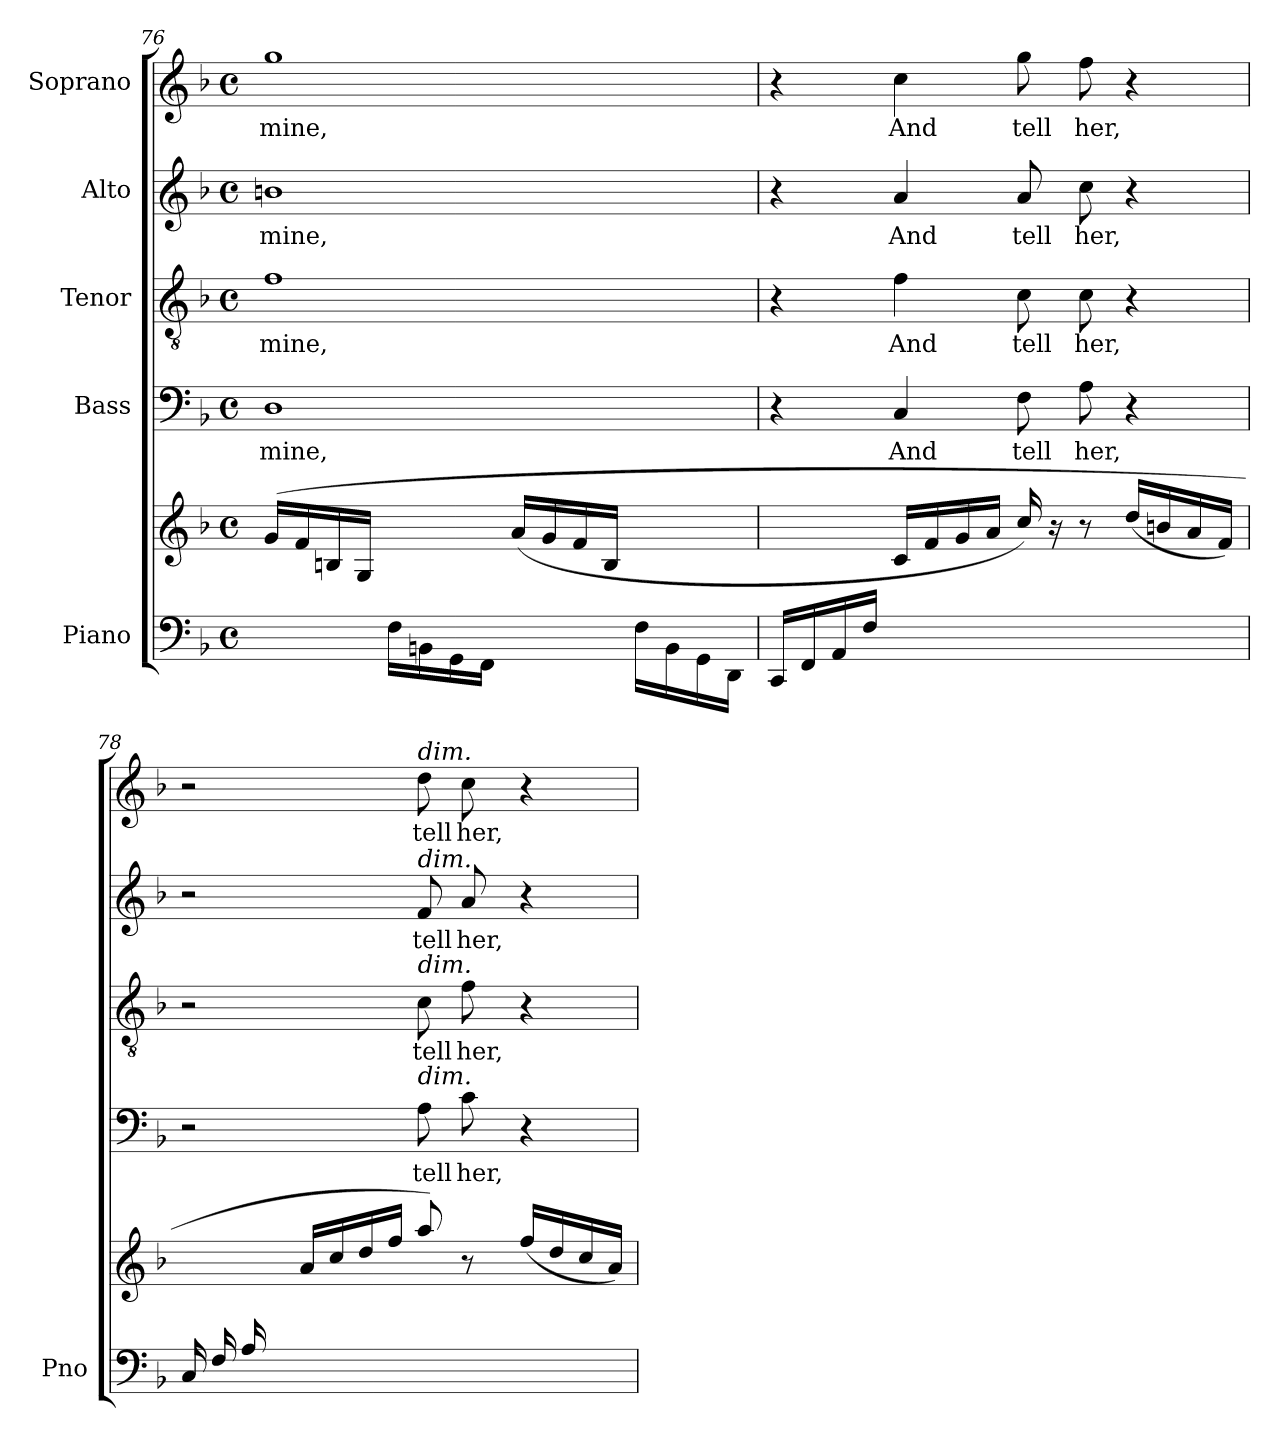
**kern	**kern	**kern	**text	**kern	**text	**kern	**text	**kern	**text
*part5	*part5	*part4	*part4	*part3	*part3	*part2	*part2	*part1	*part1
*staff6	*staff5	*staff4	*staff4	*staff3	*staff3	*staff2	*staff2	*staff1	*staff1
*I"Piano	*	*I"Bass	*	*I"Tenor	*	*I"Alto	*	*I"Soprano	*
*I'Pno	*	*	*	*	*	*	*	*	*
*clefF4	*clefG2	*clefF4	*	*clefGv2	*	*clefG2	*	*clefG2	*
*k[b-]	*k[b-]	*k[b-]	*	*k[b-]	*	*k[b-]	*	*k[b-]	*
*M4/4	*M4/4	*M4/4	*	*M4/4	*	*M4/4	*	*M4/4	*
*met(c)	*met(c)	*met(c)	*	*met(c)	*	*met(c)	*	*met(c)	*
=76	=76	=76	=76	=76	=76	=76	=76	=76	=76
*^	*	*	*	*	*	*	*	*	*
!	!	!	!	!LO:LY:b	!	!LO:LY:b	!	!LO:LY:b	!	!LO:LY:b
4ryy	1ryy	(<16g/LL	1D	mine,	1f	mine,	1bn	mine,	1gg	mine,
.	.	16f/	.	.	.	.	.	.	.	.
.	.	16Bn/	.	.	.	.	.	.	.	.
.	.	16G/JJ	.	.	.	.	.	.	.	.
16F\LL	.	4ryy	.	.	.	.	.	.	.	.
16BBn\	.	.	.	.	.	.	.	.	.	.
16GG\	.	.	.	.	.	.	.	.	.	.
16FF\JJ)	.	.	.	.	.	.	.	.	.	.
4ryy	.	(<16a/LL	.	.	.	.	.	.	.	.
.	.	16g/	.	.	.	.	.	.	.	.
.	.	16f/	.	.	.	.	.	.	.	.
.	.	16B/JJ	.	.	.	.	.	.	.	.
16F\LL	.	4ryy	.	.	.	.	.	.	.	.
16BB\	.	.	.	.	.	.	.	.	.	.
16GG\	.	.	.	.	.	.	.	.	.	.
16DD\JJ)	.	.	.	.	.	.	.	.	.	.
!!LO:LB:g=z
=77	=77	=77	=77	=77	=77	=77	=77	=77	=77	=77
(<16CC/LL	1ryy	4ryy	4r	.	4r	.	4r	.	4r	.
16FF/	.	.	.	.	.	.	.	.	.	.
16AA/	.	.	.	.	.	.	.	.	.	.
16F/JJ	.	.	.	.	.	.	.	.	.	.
!	!	!	!	!LO:LY:b	!	!LO:LY:b	!	!LO:LY:b	!	!LO:LY:b
2.ryy	.	16c/LL	4C/	And	4f\	And	4a/	And	4cc\	And
.	.	16f/	.	.	.	.	.	.	.	.
.	.	16g/	.	.	.	.	.	.	.	.
.	.	16a/JJ	.	.	.	.	.	.	.	.
!	!	!	!	!LO:LY:b	!	!LO:LY:b	!	!LO:LY:b	!	!LO:LY:b
.	.	16cc/)	8F\	tell	8c\	tell	8a/	tell	8gg\	tell
.	.	16r	.	.	.	.	.	.	.	.
!	!	!	!	!LO:LY:b	!	!LO:LY:b	!	!LO:LY:b	!	!LO:LY:b
.	.	8r	8A\	her,	8c\	her,	8cc\	her,	8ff\	her,
.	.	(16dd/LL	4r	.	4r	.	4r	.	4r	.
.	.	16bn/	.	.	.	.	.	.	.	.
.	.	16a/	.	.	.	.	.	.	.	.
.	.	16f/JJ)	.	.	.	.	.	.	.	.
!!LO:PB:g=z
=78	=78	=78	=78	=78	=78	=78	=78	=78	=78	=78
(<16C/LL	1ryy	8.ryy	2r	.	2r	.	2r	.	2r	.
16F/	.	.	.	.	.	.	.	.	.	.
16A/	.	.	.	.	.	.	.	.	.	.
2ryy	.	16f\JJ	.	.	.	.	.	.	.	.
.	.	16a/LL	.	.	.	.	.	.	.	.
.	.	16cc/	.	.	.	.	.	.	.	.
.	.	16dd/	.	.	.	.	.	.	.	.
.	.	16ff/JJ	.	.	.	.	.	.	.	.
!	!	!	!	!	!	!	!	!	!LO:TX:a:i:t=dim.	!
!	!	!	!	!	!	!	!LO:TX:a:i:t=dim.	!	!	!
!	!	!	!	!	!LO:TX:a:i:t=dim.	!	!	!	!	!
!	!	!	!LO:TX:a:i:t=dim.	!	!	!	!	!	!	!
!	!	!	!	!LO:LY:b	!	!LO:LY:b	!	!LO:LY:b	!	!LO:LY:b
.	.	8aa/)	8A\	tell	8c\	tell	8f/	tell	8dd\	tell
!	!	!	!	!LO:LY:b	!	!LO:LY:b	!	!LO:LY:b	!	!LO:LY:b
.	.	8r	8c\	her,	8f\	her,	8a/	her,	8cc\	her,
4ryy	.	.	.	.	.	.	.	.	.	.
.	.	(16ff/LL	4r	.	4r	.	4r	.	4r	.
.	.	16dd/	.	.	.	.	.	.	.	.
.	.	16cc/	.	.	.	.	.	.	.	.
16ryy	.	16a/JJ)	.	.	.	.	.	.	.	.
*v	*v	*	*	*	*	*	*	*	*	*
=	=	=	=	=	=	=	=	=	=
*-	*-	*-	*-	*-	*-	*-	*-	*-	*-
